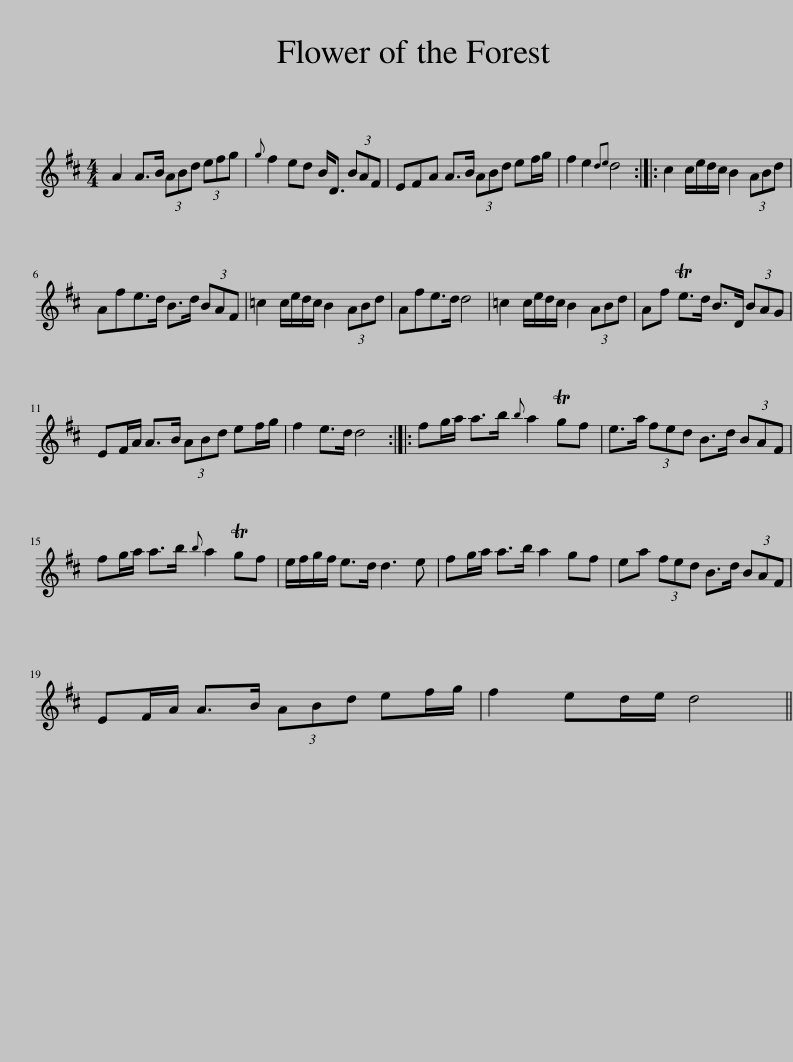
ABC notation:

X:1
L:1/8
M:4/4
I:linebreak $
K:D
V:1 treble
V:1
 A2 A>B (3ABd (3efg |{g} f2 ed B<D (3BAF | EFA A>B (3ABd ef/g/ | f2 e2{de} d4 :: c2 c/e/d/c/ B2 (3ABd |$ %5
 Afe>d B>d (3BAF | =c2 c/e/d/c/ B2 (3ABd | Afe>d d4 | =c2 c/e/d/c/ B2 (3ABd | Af Te>d B>D (3BAG |$ %10
 EF/A/ A>B (3ABd ef/g/ | f2 e>d d4 :: fg/a/ a>b{b} a2 Tgf | e>a (3fed B>d (3BAF |$ fg/a/ a>b{b} a2 Tgf | %15
 e/f/g/f/ e>d d3 e | fg/a/ a>b a2 gf | ea (3fed B>d (3BAF |$ EF/A/ A>B (3ABd ef/g/ | f2 ed/e/ d4 || %20
